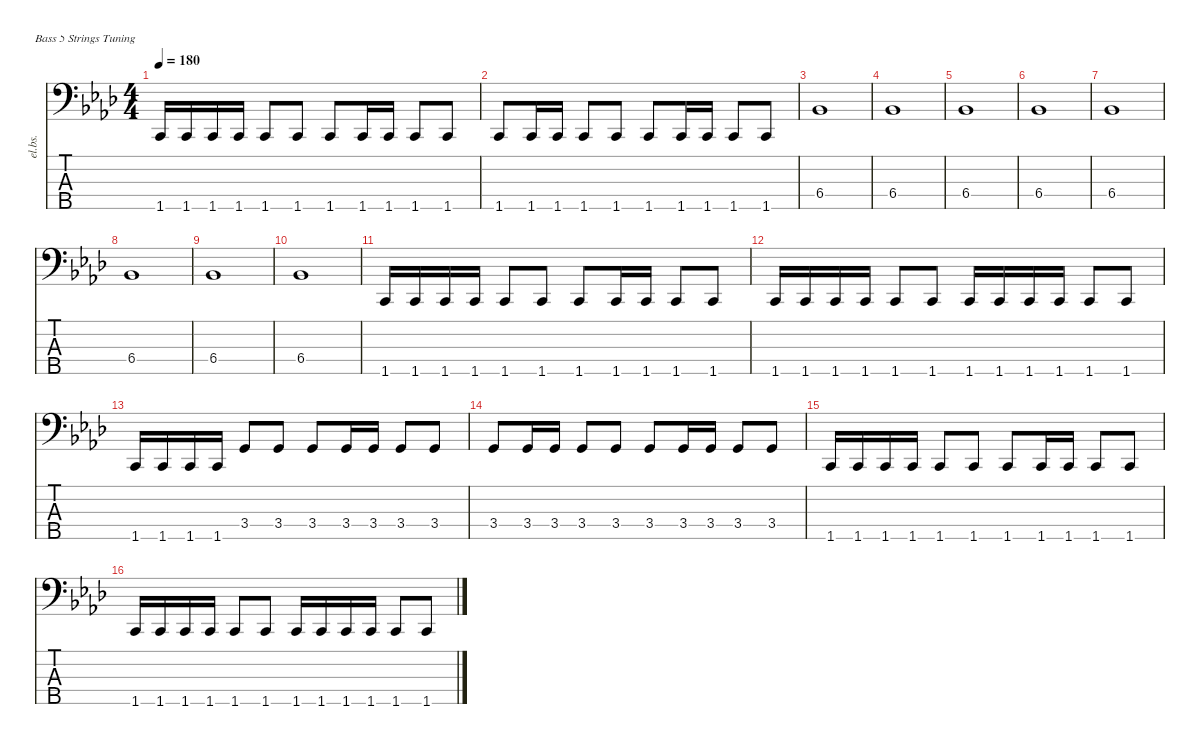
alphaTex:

\defaultSystemsLayout 4
\hideDynamics
\bracketExtendMode nobrackets
\track ("Bass" "el.bs.") {instrument electricbasspick}
\staff {score tabs}
\tuning (G2 D2 A1 E1 B0)
\ts (4 4)
\tempo 180
\clef f4
\ks fminor
1.5{acc forcenatural}.16{dy f} 1.5{acc forcenatural}.16 1.5{acc forcenatural}.16 1.5{acc forcenatural}.16 1.5{acc forcenatural}.8 1.5{acc forcenatural}.8 1.5{acc forcenatural}.8 1.5{acc forcenatural}.16 1.5{acc forcenatural}.16 1.5{acc forcenatural}.8 1.5{acc forcenatural}.8 |
1.5{acc forcenatural}.8 1.5{acc forcenatural}.16 1.5{acc forcenatural}.16 1.5{acc forcenatural}.8 1.5{acc forcenatural}.8 1.5{acc forcenatural}.8 1.5{acc forcenatural}.16 1.5{acc forcenatural}.16 1.5{acc forcenatural}.8 1.5{acc forcenatural}.8 |
6.4{acc b}.1 |
6.4{acc b}.1 |
6.4{acc b}.1 |
6.4{acc b}.1 |
6.4{acc b}.1 |
6.4{acc b}.1 |
6.4{acc b}.1 |
6.4{acc b}.1 |
1.5{acc forcenatural}.16 1.5{acc forcenatural}.16 1.5{acc forcenatural}.16 1.5{acc forcenatural}.16 1.5{acc forcenatural}.8 1.5{acc forcenatural}.8 1.5{acc forcenatural}.8 1.5{acc forcenatural}.16 1.5{acc forcenatural}.16 1.5{acc forcenatural}.8 1.5{acc forcenatural}.8 |
1.5{acc forcenatural}.16 1.5{acc forcenatural}.16 1.5{acc forcenatural}.16 1.5{acc forcenatural}.16 1.5{acc forcenatural}.8 1.5{acc forcenatural}.8 1.5{acc forcenatural}.16 1.5{acc forcenatural}.16 1.5{acc forcenatural}.16 1.5{acc forcenatural}.16 1.5{acc forcenatural}.8 1.5{acc forcenatural}.8 |
1.5{acc forcenatural}.16 1.5{acc forcenatural}.16 1.5{acc forcenatural}.16 1.5{acc forcenatural}.16 3.4{acc forcenatural}.8 3.4{acc forcenatural}.8 3.4{acc forcenatural}.8 3.4{acc forcenatural}.16 3.4{acc forcenatural}.16 3.4{acc forcenatural}.8 3.4{acc forcenatural}.8 |
3.4{acc forcenatural}.8 3.4{acc forcenatural}.16 3.4{acc forcenatural}.16 3.4{acc forcenatural}.8 3.4{acc forcenatural}.8 3.4{acc forcenatural}.8 3.4{acc forcenatural}.16 3.4{acc forcenatural}.16 3.4{acc forcenatural}.8 3.4{acc forcenatural}.8 |
1.5{acc forcenatural}.16 1.5{acc forcenatural}.16 1.5{acc forcenatural}.16 1.5{acc forcenatural}.16 1.5{acc forcenatural}.8 1.5{acc forcenatural}.8 1.5{acc forcenatural}.8 1.5{acc forcenatural}.16 1.5{acc forcenatural}.16 1.5{acc forcenatural}.8 1.5{acc forcenatural}.8 |
1.5{acc forcenatural}.16 1.5{acc forcenatural}.16 1.5{acc forcenatural}.16 1.5{acc forcenatural}.16 1.5{acc forcenatural}.8 1.5{acc forcenatural}.8 1.5{acc forcenatural}.16 1.5{acc forcenatural}.16 1.5{acc forcenatural}.16 1.5{acc forcenatural}.16 1.5{acc forcenatural}.8 1.5{acc forcenatural}.8
